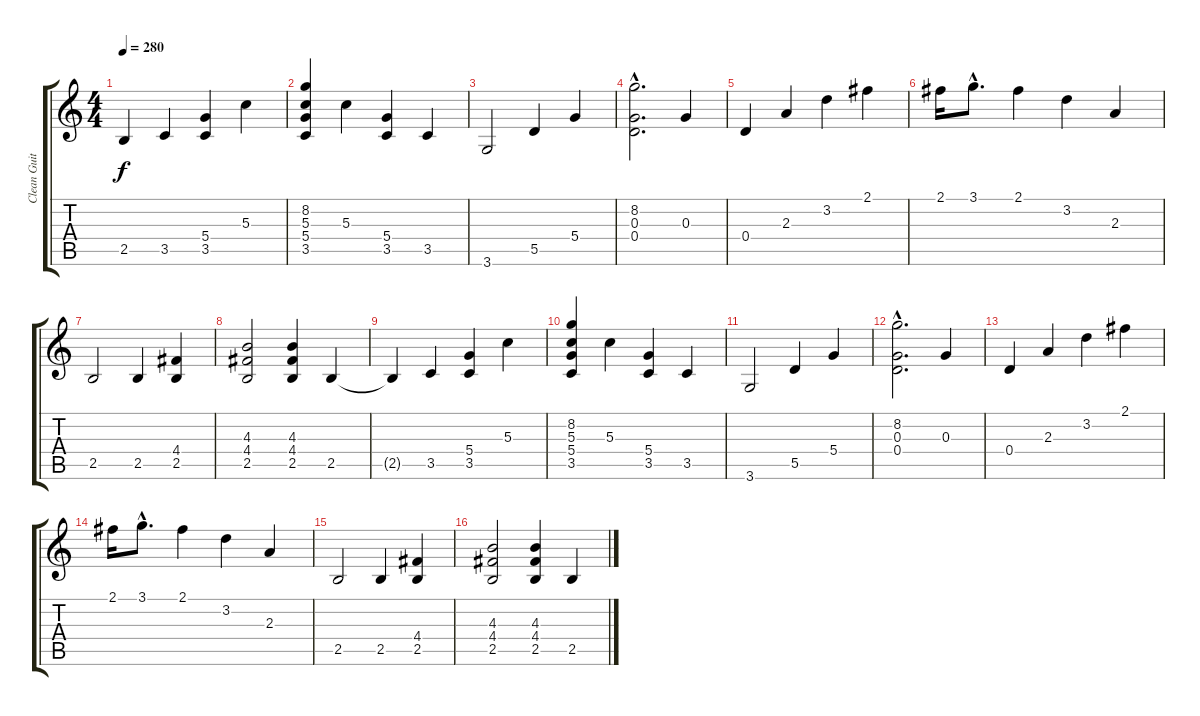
\track ("Clean Guitar" "Clean Guit") {instrument electricguitarclean}
\staff {score tabs}
\tuning (E4 B3 G3 D3 A2 E2) {hide}
\ts (4 4)
\tempo 280
\clef g2
\ks c
2.5{t}.4{dy f} 3.5.4 (5.4 3.5).4 5.3.4 |
(8.2 5.3 5.4 3.5).4 5.3.4 (5.4 3.5).4 3.5.4 |
3.6.2 5.5.4 5.4.4 |
(8.2{hac} 0.3{hac} 0.4{hac}).2{d} 0.3.4 |
0.4.4 2.3.4 3.2.4 2.1.4 |
2.1.16 3.1{hac}.8{d} 2.1.4 3.2.4 2.3.4 |
2.5.2 2.5.4 (4.4 2.5).4 |
(4.3 4.4 2.5).2 (4.3 4.4 2.5).4 2.5.4 |
2.5{t}.4 3.5.4 (5.4 3.5).4 5.3.4 |
(8.2 5.3 5.4 3.5).4 5.3.4 (5.4 3.5).4 3.5.4 |
3.6.2 5.5.4 5.4.4 |
(8.2{hac} 0.3{hac} 0.4{hac}).2{d} 0.3.4 |
0.4.4 2.3.4 3.2.4 2.1.4 |
2.1.16 3.1{hac}.8{d} 2.1.4 3.2.4 2.3.4 |
2.5.2 2.5.4 (4.4 2.5).4 |
(4.3 4.4 2.5).2 (4.3 4.4 2.5).4 2.5.4
